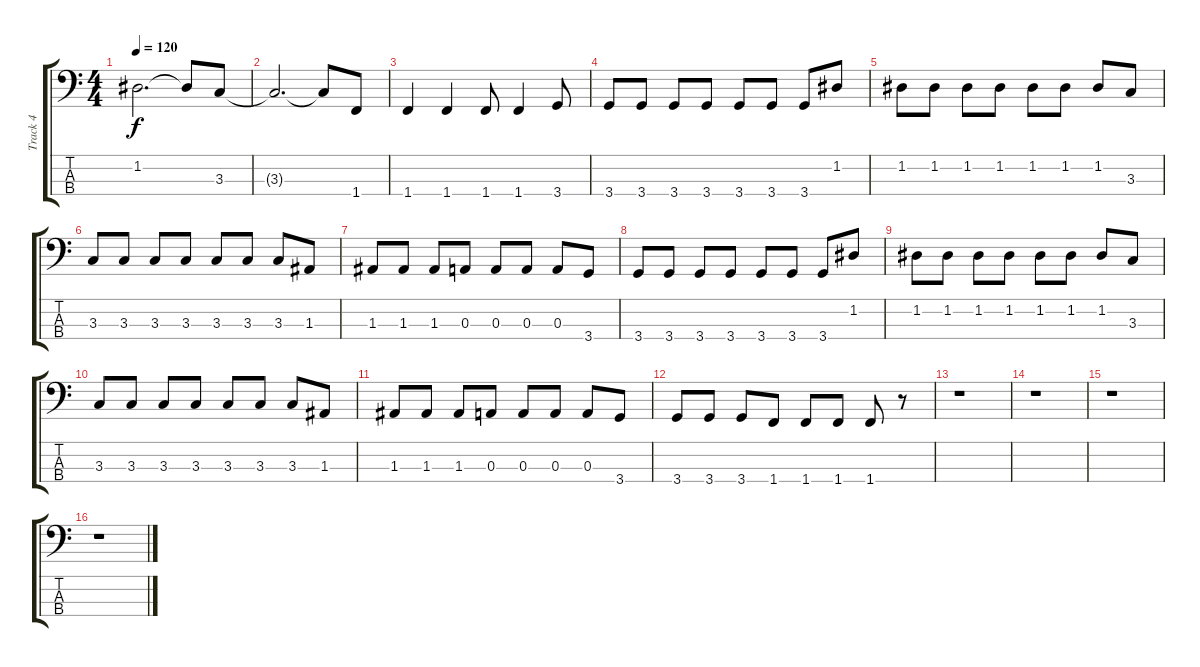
\track ("Track 4" "Track 4") {instrument electricbassfinger}
\staff {score tabs}
\tuning (G2 D2 A1 E1) {hide}
\ts (4 4)
\tempo 120
\clef f4
\ks c
1.2{t}.2{d dy f} 1.2{t}.8 3.3.8 |
3.3{t}.2{d} 3.3{t}.8 1.4.8 |
1.4.4 1.4.4 1.4.8 1.4.4 3.4.8 |
3.4.8 3.4.8 3.4.8 3.4.8 3.4.8 3.4.8 3.4.8 1.2.8 |
1.2.8 1.2.8 1.2.8 1.2.8 1.2.8 1.2.8 1.2.8 3.3.8 |
3.3.8 3.3.8 3.3.8 3.3.8 3.3.8 3.3.8 3.3.8 1.3.8 |
1.3.8 1.3.8 1.3.8 0.3.8 0.3.8 0.3.8 0.3.8 3.4.8 |
3.4.8 3.4.8 3.4.8 3.4.8 3.4.8 3.4.8 3.4.8 1.2.8 |
1.2.8 1.2.8 1.2.8 1.2.8 1.2.8 1.2.8 1.2.8 3.3.8 |
3.3.8 3.3.8 3.3.8 3.3.8 3.3.8 3.3.8 3.3.8 1.3.8 |
1.3.8 1.3.8 1.3.8 0.3.8 0.3.8 0.3.8 0.3.8 3.4.8 |
3.4.8 3.4.8 3.4.8 1.4.8 1.4.8 1.4.8 1.4.8 r.8 |
r.1 |
r.1 |
r.1 |
r.1
